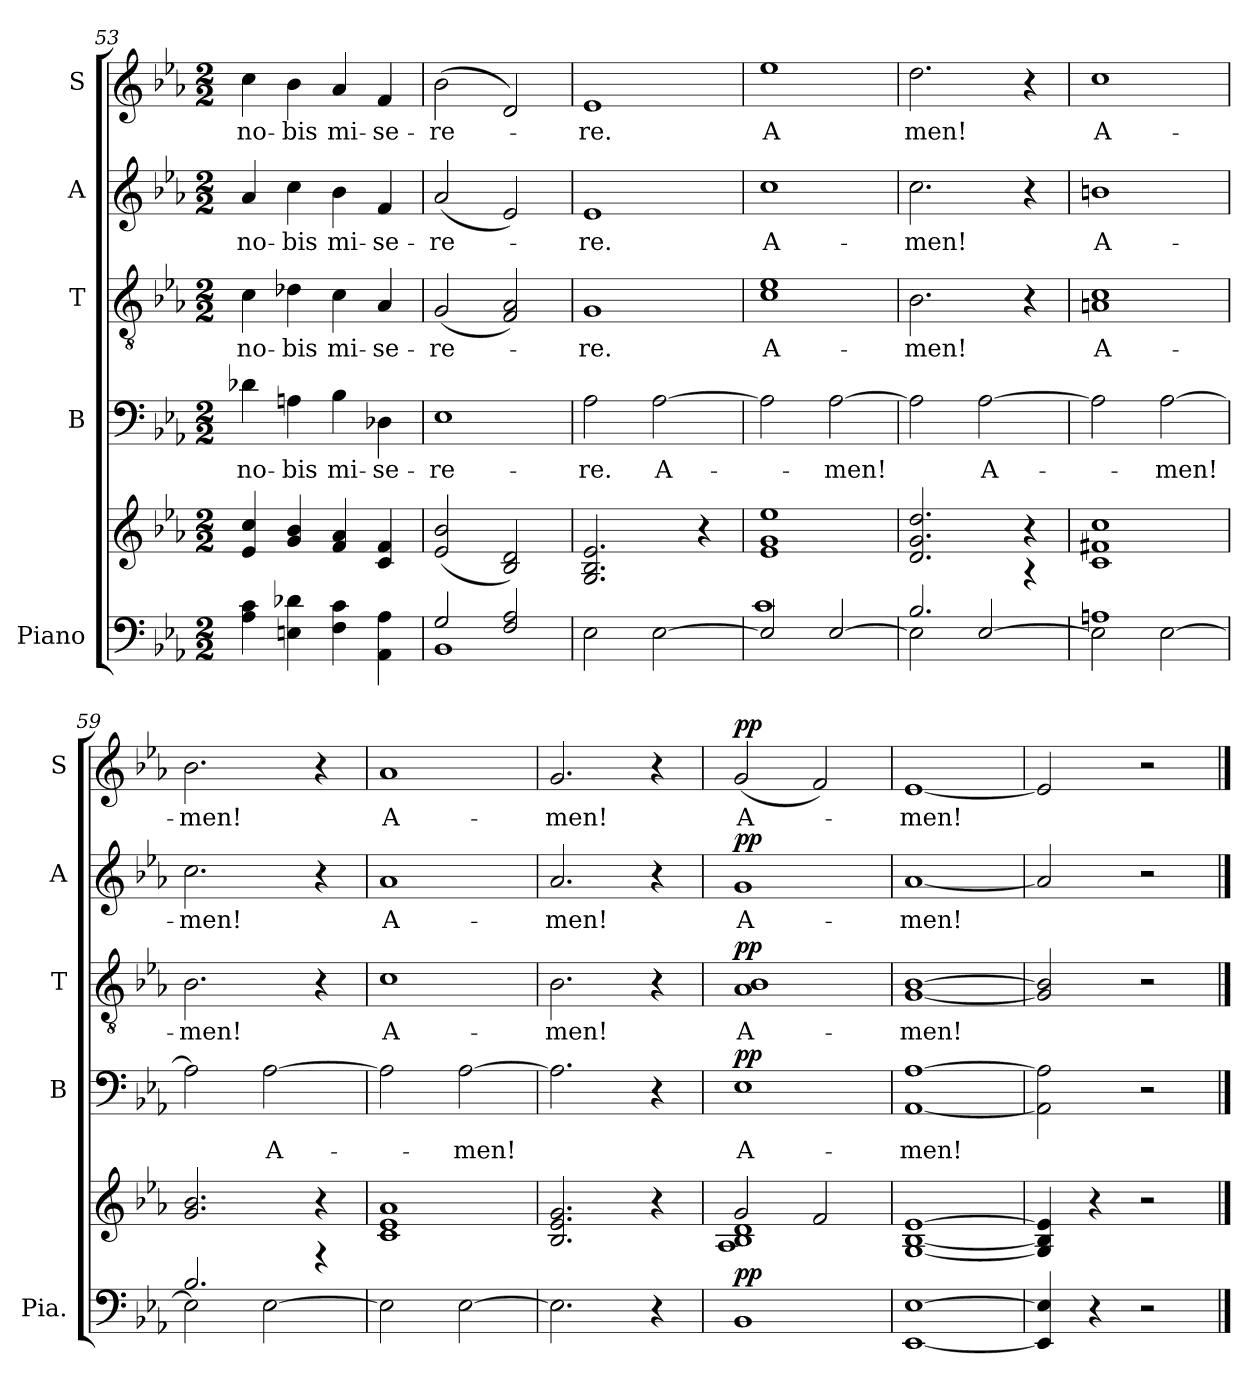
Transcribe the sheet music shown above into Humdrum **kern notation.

**kern	**kern	**dynam	**kern	**text	**dynam	**kern	**text	**dynam	**kern	**text	**dynam	**kern	**text	**dynam
*part5	*part5	*part5	*part4	*part4	*part4	*part3	*part3	*part3	*part2	*part2	*part2	*part1	*part1	*part1
*staff6	*staff5	*staff5/6	*staff4	*staff4	*staff4	*staff3	*staff3	*staff3	*staff2	*staff2	*staff2	*staff1	*staff1	*staff1
*I"Piano	*	*	*I"B	*	*	*I"T	*	*	*I"A	*	*	*I"S	*	*
*I'Pia.	*	*	*I'B	*	*	*I'T	*	*	*I'A	*	*	*I'S	*	*
*clefF4	*clefG2	*	*clefF4	*	*	*clefGv2	*	*	*clefG2	*	*	*clefG2	*	*
*	*	*	*ITrd3c5	*	*	*	*	*	*ITrd3c5	*	*	*	*	*
*k[b-e-a-]	*k[b-e-a-]	*	*k[b-e-]	*	*	*k[b-e-a-]	*	*	*k[b-e-]	*	*	*k[b-e-a-]	*	*
*M2/2	*M2/2	*	*M2/2	*	*	*M2/2	*	*	*M2/2	*	*	*M2/2	*	*
=53	=53	=53	=53	=53	=53	=53	=53	=53	=53	=53	=53	=53	=53	=53
4A-\ 4c\	4e-/ 4cc/	.	4A-X\	no-	.	4c\	no-	.	4e-/	no-	.	4cc\	no-	.
4En\ 4d-X\	4g/ 4b-/	.	4En\	-bis	.	4d-X\	-bis	.	4g\	-bis	.	4b-\	-bis	.
4F\ 4c\	4f/ 4a-/	.	4F\	mi-	.	4c\	mi-	.	4f\	mi-	.	4a-/	mi-	.
4AA-\ 4A-\	4c/ 4f/	.	4AA-X\	-se-	.	4A-/	-se-	.	4c/	-se-	.	4f/	-se-	.
=54	=54	=54	=54	=54	=54	=54	=54	=54	=54	=54	=54	=54	=54	=54
*^	*	*	*	*	*	*	*	*	*	*	*	*	*	*
2G/	1BB-	(2e-/ 2b-/	.	1BB-	-re-	.	(2G/	-re-	.	(2e-/	-re-	.	(2b-\	-re-	.
2F/ 2A-/	.	2B-/ 2d/)	.	.	.	.	2F/ 2A-/)	.	.	2B-/)	.	.	2d/)	.	.
*v	*v	*	*	*	*	*	*	*	*	*	*	*	*	*	*
!!LO:LB:g=z
=55	=55	=55	=55	=55	=55	=55	=55	=55	=55	=55	=55	=55	=55	=55
2E-\	2.G/ 2.B-/ 2.e-/	.	2E-\	-re.	.	1G	-re.	.	1B-	-re.	.	1e-	-re.	.
[2E-\	.	.	[2E-\	A-	.	.	.	.	.	.	.	.	.	.
.	4r	.	.	.	.	.	.	.	.	.	.	.	.	.
=56	=56	=56	=56	=56	=56	=56	=56	=56	=56	=56	=56	=56	=56	=56
*^	*	*	*	*	*	*	*	*	*	*	*	*	*	*
2E-/]	1c	1e- 1g 1ee-	.	2E-\]	.	.	1c 1e-	A-	.	1g	A-	.	1ee-	A	.
[2E-/	.	.	.	[2E-\	-men!	.	.	.	.	.	.	.	.	.	.
=57	=57	=57	=57	=57	=57	=57	=57	=57	=57	=57	=57	=57	=57	=57	=57
2E-\]	2.B-/	2.d/ 2.g/ 2.dd/	.	2E-\]	.	.	2.B-\	-men!	.	2.g\	-men!	.	2.dd\	men!	.
[2E-/	.	.	.	[2E-\	A-	.	.	.	.	.	.	.	.	.	.
.	4rb	4r	.	.	.	.	4r	.	.	4r	.	.	4r	.	.
=58	=58	=58	=58	=58	=58	=58	=58	=58	=58	=58	=58	=58	=58	=58	=58
2E-\]	1An	1c 1f#X 1cc	.	2E-\]	.	.	1An 1c	A-	.	1f#X	A-	.	1cc	A-	.
[2E-\	.	.	.	[2E-\	-men!	.	.	.	.	.	.	.	.	.	.
=59	=59	=59	=59	=59	=59	=59	=59	=59	=59	=59	=59	=59	=59	=59	=59
2E-\]	2.B-/	2.g/ 2.b-/	.	2E-\]	.	.	2.B-\	-men!	.	2.g\	-men!	.	2.b-\	-men!	.
[2E-\	.	.	.	[2E-\	A-	.	.	.	.	.	.	.	.	.	.
.	4rg	4r	.	.	.	.	4r	.	.	4r	.	.	4r	.	.
*v	*v	*	*	*	*	*	*	*	*	*	*	*	*	*	*
=60	=60	=60	=60	=60	=60	=60	=60	=60	=60	=60	=60	=60	=60	=60
2E-\]	1c 1e- 1a-	.	2E-\]	.	.	1c	A-	.	1e-	A-	.	1a-	A-	.
[2E-\	.	.	[2E-\	-men!	.	.	.	.	.	.	.	.	.	.
=61	=61	=61	=61	=61	=61	=61	=61	=61	=61	=61	=61	=61	=61	=61
2.E-\]	2.B-/ 2.e-/ 2.g/	.	2.E-\]	.	.	2.B-\	-men!	.	2.e-/	-men!	.	2.g/	-men!	.
4r	4r	.	4r	.	.	4r	.	.	4r	.	.	4r	.	.
=62	=62	=62	=62	=62	=62	=62	=62	=62	=62	=62	=62	=62	=62	=62
*	*^	*	*	*	*	*	*	*	*	*	*	*	*	*
!	!	!	!LO:DY:a=2	!	!	!LO:DY:a	!	!	!LO:DY:a	!	!	!LO:DY:a	!	!	!LO:DY:a
1BB-	2g/	1A- 1B- 1d	pp	1BB-	A-	pp	1A- 1B-	A-	pp	1d	A-	pp	(2g/	A-	pp
.	2f/	.	.	.	.	.	.	.	.	.	.	.	2f/)	.	.
*	*v	*v	*	*	*	*	*	*	*	*	*	*	*	*	*
=63	=63	=63	=63	=63	=63	=63	=63	=63	=63	=63	=63	=63	=63	=63
[1EE- [1E-	[1G [1B- [1e-	.	[1EE- [1E-	-men!	.	[1G [1B-	-men!	.	[1e-	-men!	.	[1e-	-men!	.
=64	=64	=64	=64	=64	=64	=64	=64	=64	=64	=64	=64	=64	=64	=64
4EE-/] 4E-/]	4G/] 4B-/] 4e-/]	.	2EE-\] 2E-\]	.	.	2G/] 2B-/]	.	.	2e-/]	.	.	2e-/]	.	.
4r	4r	.	.	.	.	.	.	.	.	.	.	.	.	.
2r	2r	.	2r	.	.	2r	.	.	2r	.	.	2r	.	.
==	==	==	==	==	==	==	==	==	==	==	==	==	==	==
*-	*-	*-	*-	*-	*-	*-	*-	*-	*-	*-	*-	*-	*-	*-
